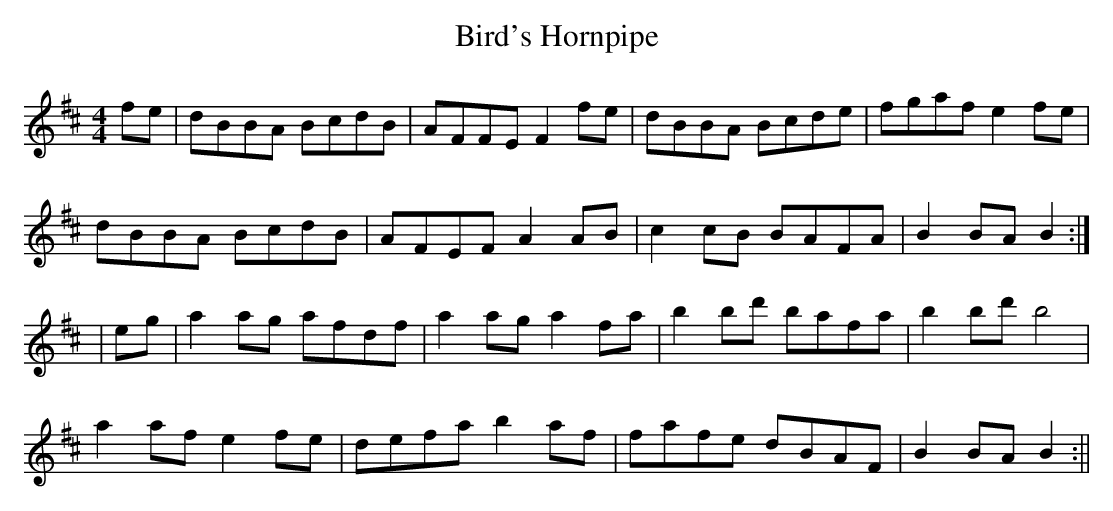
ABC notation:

X:1
T:Bird's Hornpipe
M:4/4
L:1/8
K:D
fe|dBBA BcdB|AFFE F2fe|dBBA Bcde|fgaf e2fe|
dBBA BcdB|AFEF A2AB|c2cB BAFA|B2BA B2:|
|eg|a2ag afdf|a2ag a2fa|b2bd' bafa|b2bd' b4|
a2af e2fe|defa b2af|fafe dBAF|B2BA B2:||
